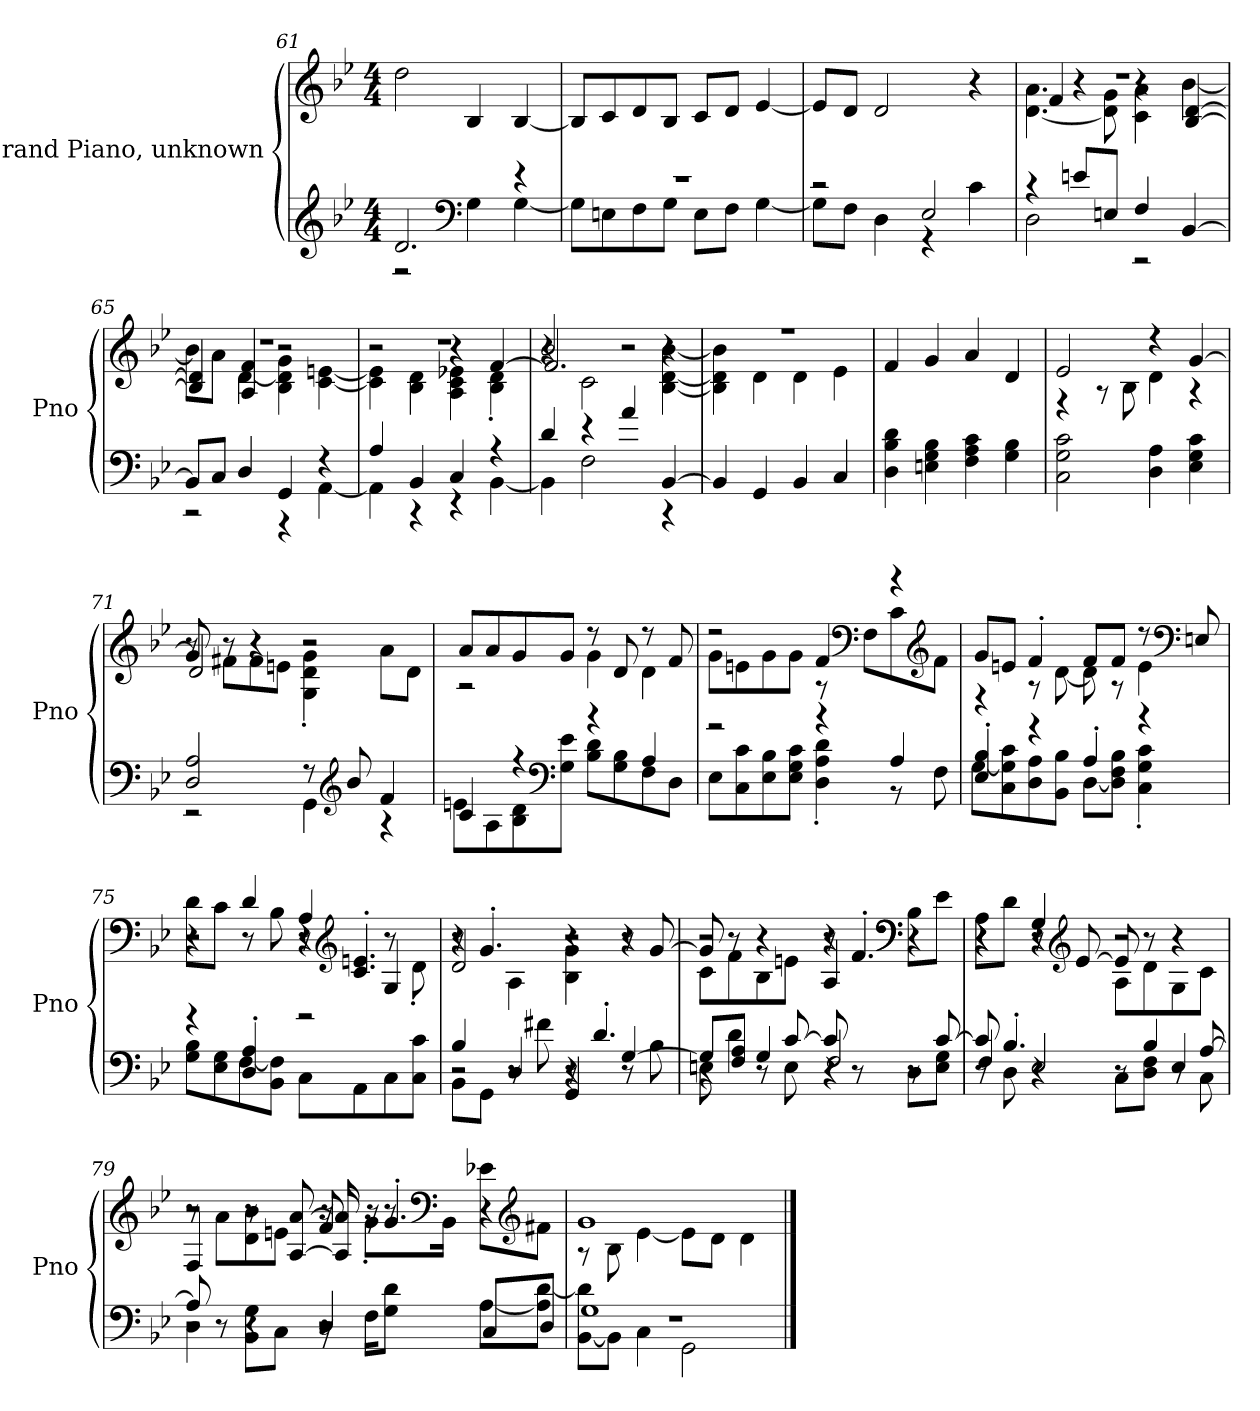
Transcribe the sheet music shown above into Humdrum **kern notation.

**kern	**kern
*part1	*part1
*staff2	*staff1
*I"Grand Piano, unknown	*
*I'Pno	*
*clefG2	*clefG2
*k[b-e-]	*k[b-e-]
*M4/4	*M4/4
=61	=61
*^	*
2.d/	2r	2dd\
*clefF4	*	*
.	4G\	4B-/
4r	[4G\	[4B-/
=62	=62	=62
1r	8G\L]	8B-/L]
.	8En\	8c/
.	8F\	8d/
.	8G\J	8B-/J
.	8E\L	8c/L
.	8F\J	8d/J
.	[4G\	[4e-/
=63	=63	=63
2r	8G\L]	8e-/L]
.	8F\J	8d/J
.	4D\	2d/
2E-/	4r	.
.	4c\	4r
=64	=64	=64
*	*	*^
*	*	*	*^
4r	2D\	1r	[4.d\ 4.a\	4f/
8en/L	.	.	.	4r
8En/J	.	.	8d\] 8g\	.
4F/	2r	.	4c\ 4a\	4r
[4BB-/	.	.	[4b-\	[4B-/ [4d/
!!LO:LB:g=z	!!	!!
=65	=65	=65	=65	=65
8BB-/L]	2r	1r	8b-\L]	4B-/] 4d/]
8C/J	.	.	8a\J	.
4D/	.	.	[4d\	4A/ 4f/
4GG/	4r	.	4B-\ 4d\] 4g\	2r
4r	[4AA\	.	[4c\ [4en\	.
=66	=66	=66	=66	=66
4A/	4AA\]	1r	4c\] 4e\]	2r
4BB-/	4r	.	4B-\ 4d\	.
4C/	4r	.	4A\ 4c\ 4e-X\	4r
4r	[4BB-\	.	4B-\' 4d\'	[4f/
=67	=67	=67	=67	=67
4d/	4BB-\]	2b-/	4r	2.f/]
4r	2F\	.	2c\	.
4a/	.	2r	.	.
[4BB-/	4r	.	[4B-\ [4d\ [4b-\	4r
*v	*v	*	*	*
*	*	*v	*v
=68	=68	=68
4BB-/]	1r	4B-\] 4d\] 4b-\]
4GG/	.	4d\
4BB-/	.	4d\
4C/	.	4e-\
*	*v	*v
=69	=69
4D\ 4B-\ 4d\	4f/
4En\ 4G\ 4B-\	4g/
4F\ 4A\ 4c\	4a/
4G\ 4B-\	4d/
=70	=70
*	*^
2C\ 2G\ 2c\	2e-/	4r
.	.	8r
.	.	8B-\
4D\ 4A\	4r	4d\
4E-\ 4G\ 4c\	[4g/	4r
!!LO:LB:g=z
=71	=71	=71
*^	*	*^
2D/ 2A/	2r	8g/]	8r	2d/
.	.	8r	8f#X\L	.
.	.	4r	8f#\	.
.	.	.	8en\J	.
8r	4GG\	2r	4G\' 4d\' 4g\'	2r
*clefG2	*	*	*	*
8b-/	.	.	.	.
4f/	4r	.	8a\L	.
.	.	.	8d\J	.
*	*	*	*v	*v
=72	=72	=72	=72
4c/	8en\L	8a/L	2r
.	8A\	8a/	.
4r	8B-\ 8d\	8g/	.
*clefF4	*	*	*
.	8G\ 8e\J	8g/J	.
4r	8B-\ 8d\L	8r	4g\
.	8G\ 8B-\	8d/	.
4A/	8F\	8r	4d\
.	8D\J	8f/	.
=73	=73	=73	=73
2r	8E-\L	2r	8g\L
.	8C\ 8c\	.	8en\
.	8E-\ 8B-\	.	8g\
.	8E-\ 8G\ 8c\J	.	8g\J
4r	4D\' 4A\' 4d\'	4f/	8r
*	*	*clefF4	*
.	.	.	8F\L
4A/	8r	4r	8c\
*	*	*clefG2	*
.	8F\	.	8f\J
!!LO:PB:g=z	!!
=74	=74	=74	=74
4E-/' 4B-/'	[8G\L	8g/L	4r
.	8C\ 8G\] 8c\	8en/J	.
4r	8D\ 8A\	4f'/	8r
.	8BB-\ 8B-\J	.	[8d\
4A'/	[8D\L	8f/L	8d\]
.	8D\] 8F\ 8B-\J	8f/J	8r
4r	4C\' 4G\' 4c\'	8r	4e\
*	*	*clefF4	*
.	.	8En/	.
=75	=75	=75	=75
*	*	*	*^
4r	8G\ 8B-\L	2r	8d\L	4r
.	8E-\ 8G\	.	8c\J	.
4D/' 4A/'	[8F\	.	8r	4d/
.	8BB-\ 8F\]J	.	8B-\	.
2r	8C\L	8r	4r	4A/
*	*	*clefG2	*	*
.	8AA\	4.c/' 4.en/'	.	.
.	8C\	.	8r	4G/
.	8C\ 8c\J	.	8d'\	.
=76	=76	=76	=76	=76
*	*^	*	*	*
2r	8BB-\L	4B-/	8r	4r	2d/
.	8GG\J	.	4.g'/	.	.
.	8r	4D/	.	4A\	.
.	8f#X\	.	.	.	.
8r	4r	4GG/	4r	4B-\ 4g\	2r
4.d'/	.	.	.	.	.
.	8r	[4G/	8r	4r	.
.	8B-\	.	[8g/	.	.
!!LO:LB:g=z	!!	!!
=77	=77	=77	=77	=77	=77
4r	8En\	8G/L]	8g/]	8c\L	2r
.	4d\	8F/ 8A/J	8r	8f\	.
8r	.	4G/	4r	8B-\	.
[8c/	8E\	.	.	8en\J	.
8c/]	4r	2F/	8r	4r	4A/
8r	.	.	4.f'/	.	.
*	*	*	*clefF4	*	*
8r	8D\L	.	.	8B-\L	4r
[8c/	8E\ 8G\J	.	.	8e\J	.
=78	=78	=78	=78	=78	=78
8c/]	8r	4F/	4r	8A\L	4r
4.B-'/	8D\	.	.	8d\J	.
.	4r	2E-/	8r	4r	4G/
*	*	*	*clefG2	*	*
.	.	.	[8e-/	.	.
8r	8C\L	.	8e-/]	8A\L	2r
4B-/	8D\ 8F\J	.	8r	8d\	.
.	8r	4E-/	4r	8G\	.
[8A/	8C\	.	.	8c\J	.
!!LO:LB:g=z	!!	!!
=79	=79	=79	=79	=79	=79
8A/]	4D\	2r	2r	8r	4F/
8r	.	.	.	8a\L	.
4r	8BB-\ 8G\L	.	.	8d\ 8b-\	8r
.	8C\J	.	.	8en\J	[8A/ [8a/
2r	16r	4D/	8f/	16r	16A/] 16a/]
.	16F\KL	.	.	8g'\L	16r
.	8G\ 8d\J	.	4.g'/	.	8r
*	*	*	*clefF4	*	*
.	.	.	.	16BB-\Jk	.
.	[8A\L	8C/L	.	8e-X\L	4r
*	*	*	*clefG2	*	*
.	8A\] [8d\J	8D/J	.	8f#X\J	.
*	*	*	*	*v	*v
=80	=80	=80	=80	=80
1r	[8BB-\ 8d\]L	1G	1g	8r
.	8BB-\J]	.	.	8B-\
.	4C\	.	.	[4e-\
.	2GG\	.	.	8e-\L]
.	.	.	.	8d\J
.	.	.	.	4d\
*v	*v	*v	*	*
*	*v	*v
==	==
*-	*-
